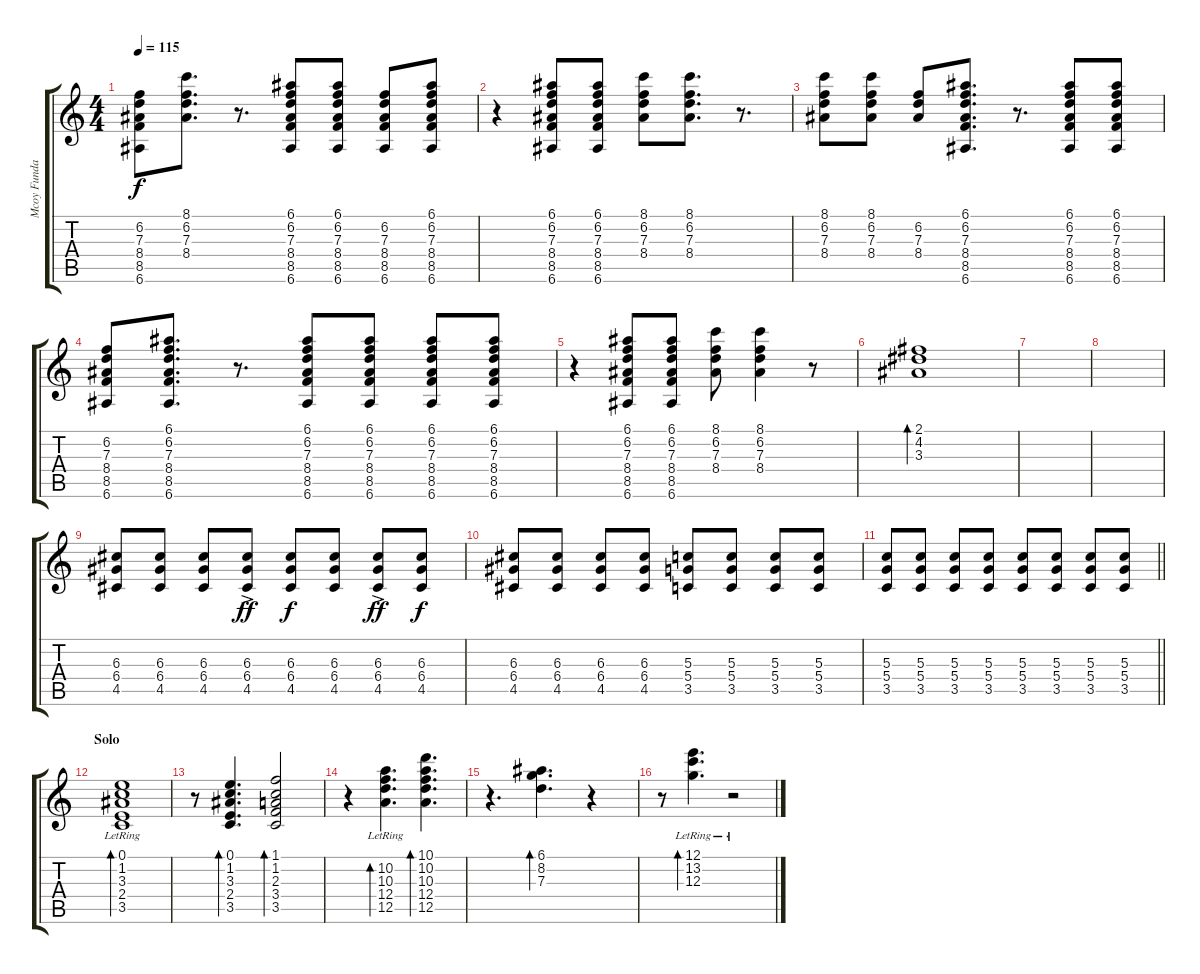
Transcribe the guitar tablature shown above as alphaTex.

\track ("Mcoy Fundales(Rhythm)" "Mcoy Funda") {instrument electricguitarclean}
\staff {score tabs}
\tuning (E4 B3 G3 D3 A2 E2) {hide}
\ts (4 4)
\tempo 115
\clef g2
\ks c
(6.2 7.3 8.4 8.5 6.6).8{dy f} (8.1 6.2 7.3 8.4).8{d} r.8{d} (6.1 6.2 7.3 8.4 8.5 6.6).8 (6.1 6.2 7.3 8.4 8.5 6.6).8 (6.2 7.3 8.4 8.5 6.6).8 (6.1 6.2 7.3 8.4 8.5 6.6).8 |
r.4 (6.1 6.2 7.3 8.4 8.5 6.6).8 (6.1 6.2 7.3 8.4 8.5 6.6).8 (8.1 6.2 7.3 8.4).8 (8.1 6.2 7.3 8.4).8{d} r.8{d} |
(8.1 6.2 7.3 8.4).8 (8.1 6.2 7.3 8.4).8 (6.2 7.3 8.4).8 (6.1 6.2 7.3 8.4 8.5 6.6).8{d} r.8{d} (6.1 6.2 7.3 8.4 8.5 6.6).8 (6.1 6.2 7.3 8.4 8.5 6.6).8 |
(6.2 7.3 8.4 8.5 6.6).8 (6.1 6.2 7.3 8.4 8.5 6.6).8{d} r.8{d} (6.1 6.2 7.3 8.4 8.5 6.6).8 (6.1 6.2 7.3 8.4 8.5 6.6).8 (6.1 6.2 7.3 8.4 8.5 6.6).8 (6.1 6.2 7.3 8.4 8.5 6.6).8 |
r.4 (6.1 6.2 7.3 8.4 8.5 6.6).8 (6.1 6.2 7.3 8.4 8.5 6.6).8 (8.1 6.2 7.3 8.4).8 (8.1 6.2 7.3 8.4).4 r.8 |
(2.1 4.2 3.3).1{bd 120 volume 8 instrument electricguitarclean} |
|
|
(6.3 6.4 4.5).8{volume 10 balance 8 instrument electricguitarclean} (6.3 6.4 4.5).8 (6.3 6.4 4.5).8 (6.3{ac} 6.4{ac} 4.5{ac}).8{dy ff} (6.3 6.4 4.5).8{dy f} (6.3 6.4 4.5).8 (6.3{ac} 6.4{ac} 4.5{ac}).8{dy ff} (6.3 6.4 4.5).8{dy f} |
(6.3 6.4 4.5).8 (6.3 6.4 4.5).8 (6.3 6.4 4.5).8 (6.3 6.4 4.5).8 (5.3 5.4 3.5).8 (5.3 5.4 3.5).8 (5.3 5.4 3.5).8 (5.3 5.4 3.5).8 |
\barLineRight lightlight
(5.3 5.4 3.5).8 (5.3 5.4 3.5).8 (5.3 5.4 3.5).8 (5.3 5.4 3.5).8 (5.3 5.4 3.5).8 (5.3 5.4 3.5).8 (5.3 5.4 3.5).8 (5.3 5.4 3.5).8 |
\section ("" "Solo")
(0.1{lr} 1.2{lr} 3.3{lr} 2.4{lr} 3.5{lr}).1{bd 60 volume 14 balance 8 instrument electricguitarclean} |
r.8 (0.1 1.2 3.3 2.4 3.5).4{d bd 60 volume 12 balance 5 instrument electricguitarjazz} (1.1 1.2 2.3 3.4 3.5).2{bd 60} |
r.4 (10.2{lr} 10.3{lr} 12.4{lr} 12.5{lr}).4{d bd 60 volume 12 balance 5 instrument electricguitarclean} (10.1 10.2 10.3 12.4 12.5).4{d bd 60 volume 12 balance 8 instrument electricguitarclean} |
r.4{d} (6.1 8.2 7.3).4{d bd 60} r.4 |
r.8 (12.1{lr} 13.2{lr} 12.3{lr}).4{d bd 60} r.2
